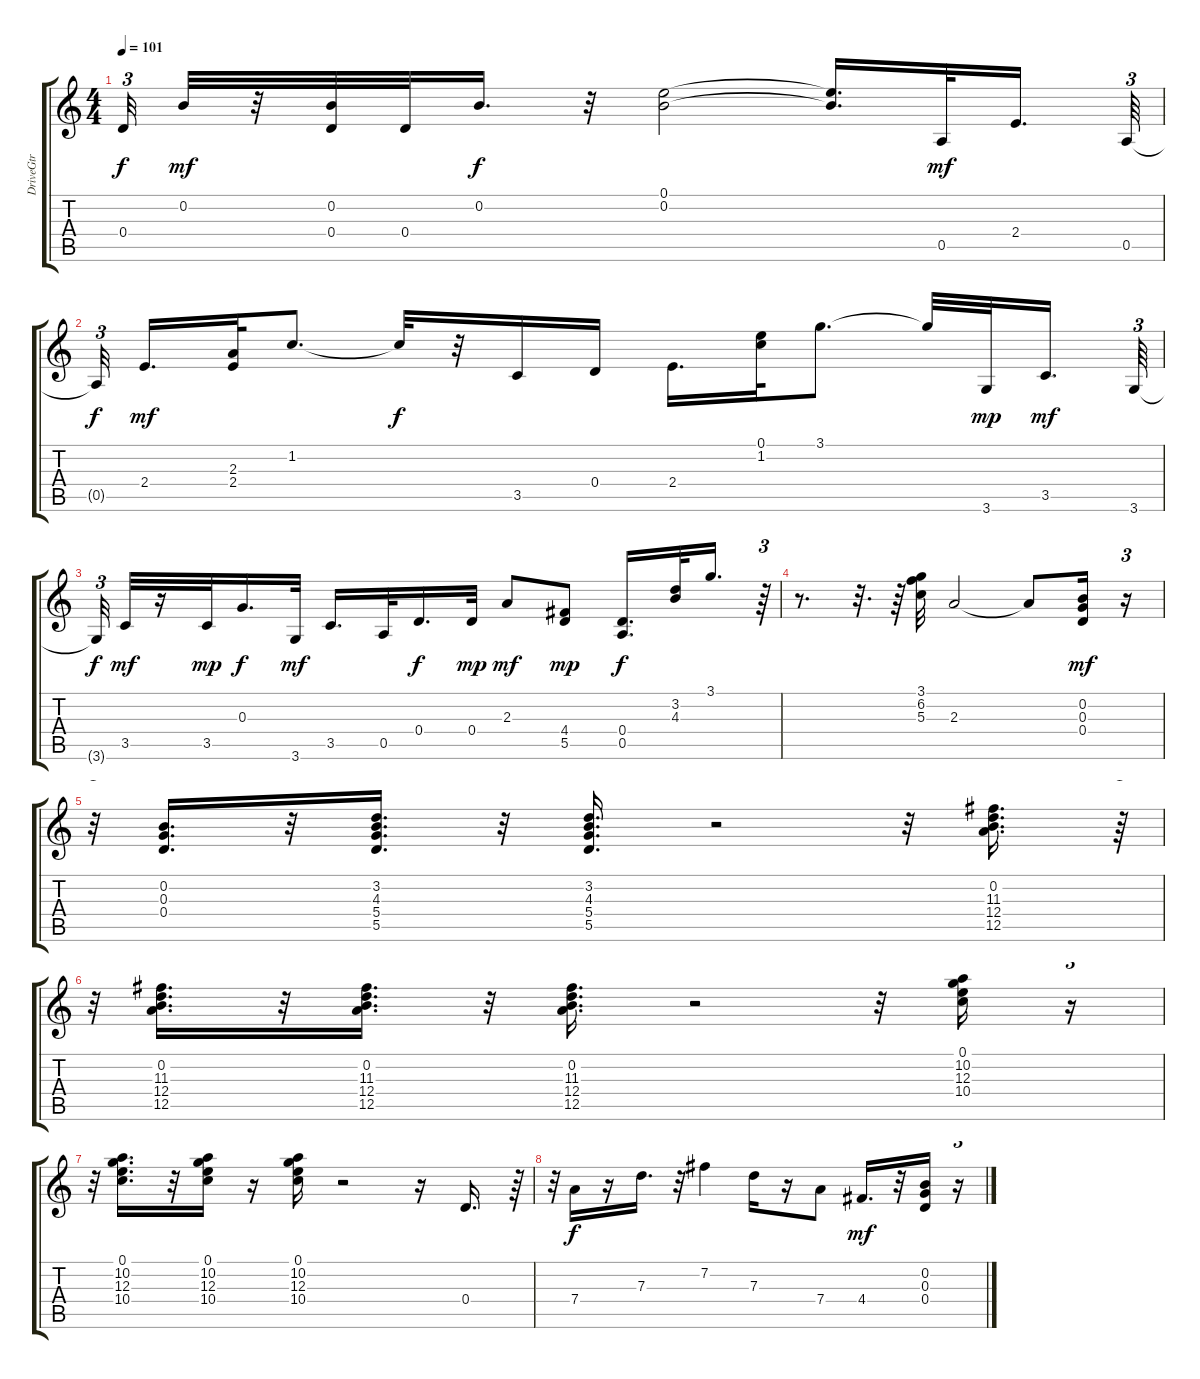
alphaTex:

\track ("DriveGtr" "DriveGtr") {instrument overdrivenguitar}
\staff {score tabs}
\tuning (E4 B3 G3 D3 A2 E2) {hide}
\ts (4 4)
\tempo 101
\clef g2
\ks c
0.4{t}.32{tu (3 2) dy f} 0.2.32{dy mf} r.32 (0.2 0.4).32 0.4.32 0.2.16{d dy f} r.32 (0.1 0.2).2 (0.1{t} 0.2{t}).16{d} 0.5.32{dy mf} 2.4.16{d} 0.5.64{tu (3 2)} |
0.5{t}.32{tu (3 2) dy f} 2.4.16{d dy mf} (2.3 2.4).32 1.2.8{d} 1.2{t}.32{dy f} r.32 3.5.16 0.4.16 2.4.16{d} (0.1 1.2).32 3.1.8{d} 3.1{t}.32 3.6.32{dy mp} 3.5.16{d dy mf} 3.6.64{tu (3 2)} |
3.6{t}.32{tu (3 2) dy f} 3.5.32{dy mf} r.16 3.5.32{dy mp} 0.3.16{d dy f} 3.6.32{dy mf} 3.5.16{d} 0.5.32 0.4.16{d dy f} 0.4.32{dy mp} 2.3.8{dy mf} (4.4 5.5).8{dy mp} (0.4 0.5).16{d dy f} (3.2 4.3).32 3.1.16{d} r.64{tu (3 2)} |
r.8{d} r.32{d} r.64 (3.1 6.2 5.3).32 2.3.2 2.3{t}.8 (0.2 0.3 0.4).16{dy mf} r.16{tu (3 2)} |
r.32{tu (3 2)} (0.2 0.3 0.4).16{d} r.32 (3.2 4.3 5.4 5.5).16{d} r.32 (3.2 4.3 5.4 5.5).16{d} r.2 r.32 (0.2 11.3 12.4 12.5).16{d} r.64{tu (3 2)} |
r.32{tu (3 2)} (0.2 11.3 12.4 12.5).16{d} r.32 (0.2 11.3 12.4 12.5).16{d} r.32 (0.2 11.3 12.4 12.5).16{d} r.2 r.32 (0.1 10.2 12.3 10.4).16 r.16{tu (3 2)} |
r.32{tu (3 2)} (0.1 10.2 12.3 10.4).16{d} r.32 (0.1 10.2 12.3 10.4).16 r.16 (0.1 10.2 12.3 10.4).16 r.2 r.16 0.4.16{d} r.64{tu (3 2)} |
r.32{tu (3 2)} 7.4.16{dy f} r.16 7.3.16{d} r.32 7.2.4 7.3.16 r.16 7.4.8 4.4.16{d dy mf} r.32 (0.2 0.3 0.4).16 r.16{tu (3 2)}
